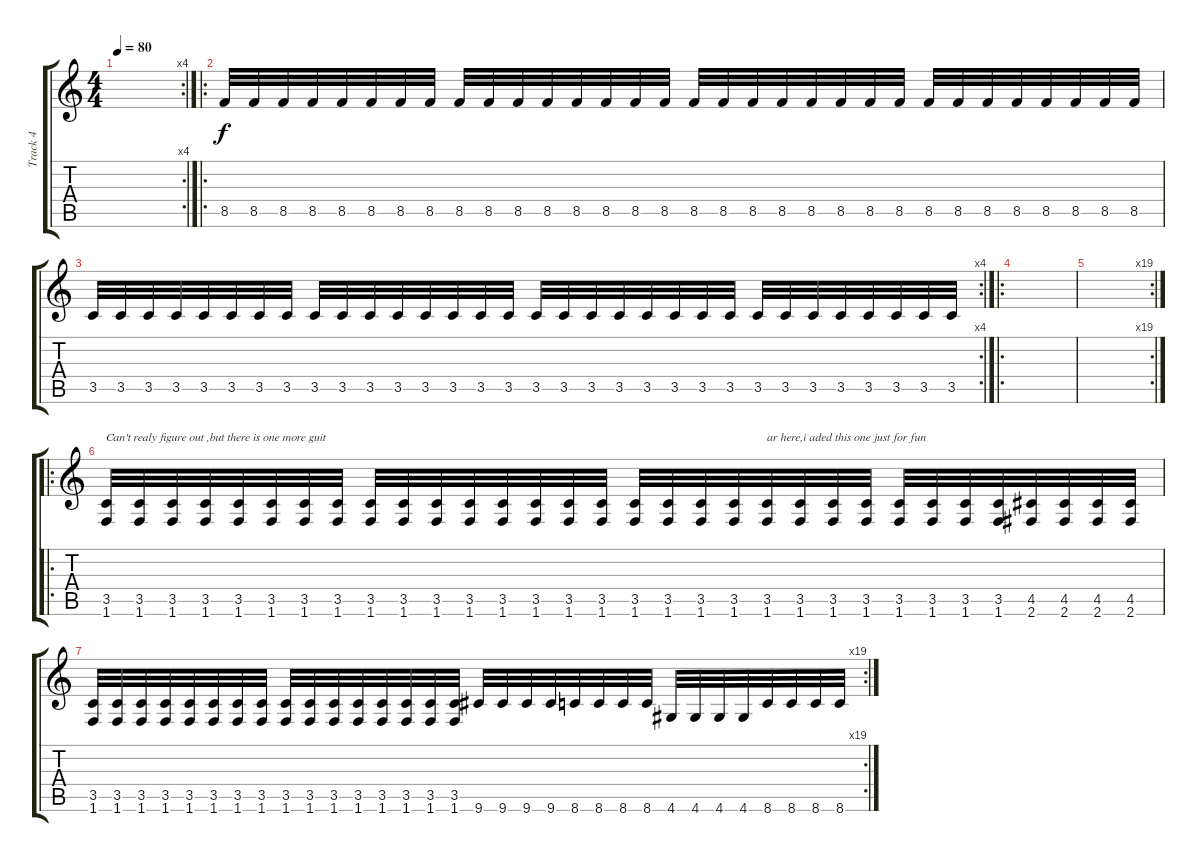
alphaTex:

\track ("Track 4" "Track 4") {instrument distortionguitar}
\staff {score tabs}
\tuning (E4 B3 G3 D3 A2 E2) {hide}
\rc 4
\ts (4 4)
\tempo 80
\clef g2
\ks c
|
\ro
8.5.32 8.5.32 8.5.32 8.5.32 8.5.32 8.5.32 8.5.32 8.5.32 8.5.32 8.5.32 8.5.32 8.5.32 8.5.32 8.5.32 8.5.32 8.5.32 8.5.32 8.5.32 8.5.32 8.5.32 8.5.32 8.5.32 8.5.32 8.5.32 8.5.32 8.5.32 8.5.32 8.5.32 8.5.32 8.5.32 8.5.32 8.5.32 |
\rc 4
3.5.32 3.5.32 3.5.32 3.5.32 3.5.32 3.5.32 3.5.32 3.5.32 3.5.32 3.5.32 3.5.32 3.5.32 3.5.32 3.5.32 3.5.32 3.5.32 3.5.32 3.5.32 3.5.32 3.5.32 3.5.32 3.5.32 3.5.32 3.5.32 3.5.32 3.5.32 3.5.32 3.5.32 3.5.32 3.5.32 3.5.32 3.5.32 |
\ro
|
\rc 19
|
\ro
(3.5 1.6).32{txt "Can't realy figure out ,but there is one more guit"} (3.5 1.6).32 (3.5 1.6).32 (3.5 1.6).32 (3.5 1.6).32 (3.5 1.6).32 (3.5 1.6).32 (3.5 1.6).32 (3.5 1.6).32 (3.5 1.6).32 (3.5 1.6).32 (3.5 1.6).32 (3.5 1.6).32 (3.5 1.6).32 (3.5 1.6).32 (3.5 1.6).32 (3.5 1.6).32 (3.5 1.6).32 (3.5 1.6).32 (3.5 1.6).32 (3.5 1.6).32{txt "ar here,i aded this one just for fun"} (3.5 1.6).32 (3.5 1.6).32 (3.5 1.6).32 (3.5 1.6).32 (3.5 1.6).32 (3.5 1.6).32 (3.5 1.6).32 (4.5 2.6).32 (4.5 2.6).32 (4.5 2.6).32 (4.5 2.6).32 |
\rc 19
(3.5 1.6).32 (3.5 1.6).32 (3.5 1.6).32 (3.5 1.6).32 (3.5 1.6).32 (3.5 1.6).32 (3.5 1.6).32 (3.5 1.6).32 (3.5 1.6).32 (3.5 1.6).32 (3.5 1.6).32 (3.5 1.6).32 (3.5 1.6).32 (3.5 1.6).32 (3.5 1.6).32 (3.5 1.6).32 9.6.32 9.6.32 9.6.32 9.6.32 8.6.32 8.6.32 8.6.32 8.6.32 4.6.32 4.6.32 4.6.32 4.6.32 8.6.32 8.6.32 8.6.32 8.6.32
